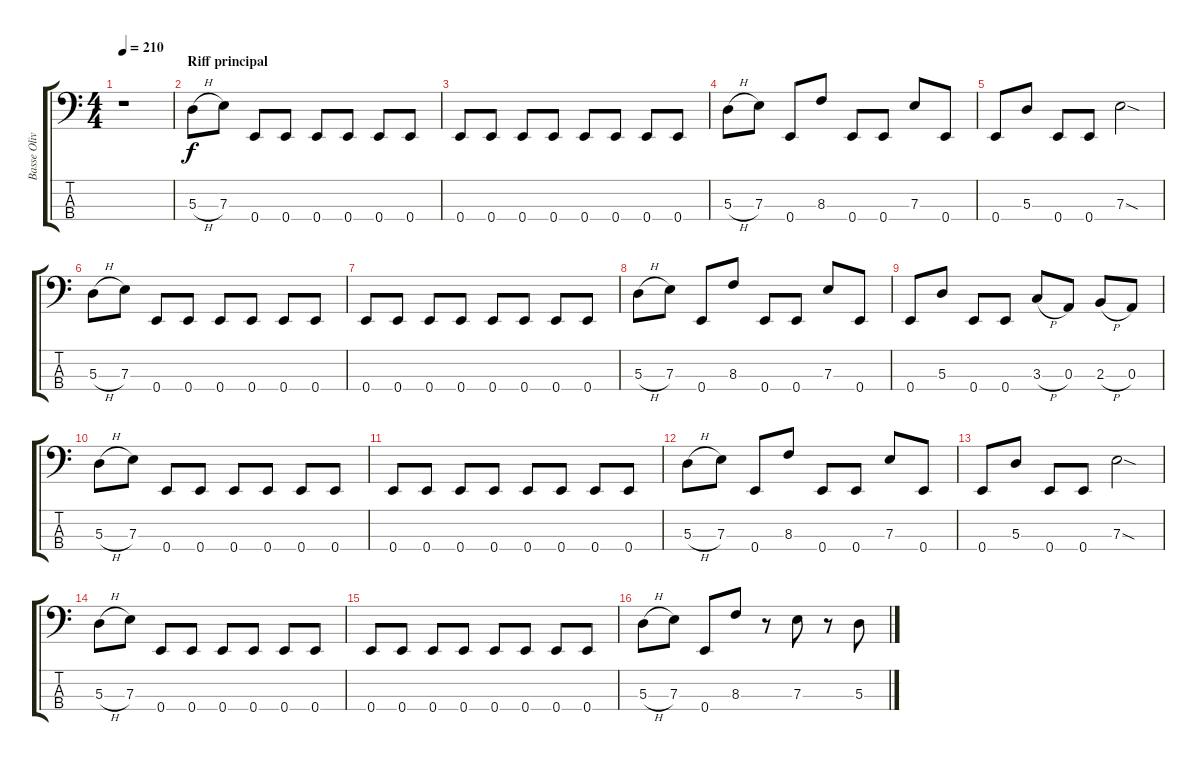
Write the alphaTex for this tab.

\track ("Basse Oliv" "Basse Oliv") {instrument electricbassfinger}
\staff {score tabs}
\tuning (G2 D2 A1 E1) {hide}
\ts (4 4)
\tempo 210
\clef f4
\ks c
r.1{dy f} |
\section ("" "Riff principal")
5.3{h}.8 7.3.8 0.4.8 0.4.8 0.4.8 0.4.8 0.4.8 0.4.8 |
0.4.8 0.4.8 0.4.8 0.4.8 0.4.8 0.4.8 0.4.8 0.4.8 |
5.3{h}.8 7.3.8 0.4.8 8.3.8 0.4.8 0.4.8 7.3.8 0.4.8 |
0.4.8 5.3.8 0.4.8 0.4.8 7.3{sod}.2 |
5.3{h}.8 7.3.8 0.4.8 0.4.8 0.4.8 0.4.8 0.4.8 0.4.8 |
0.4.8 0.4.8 0.4.8 0.4.8 0.4.8 0.4.8 0.4.8 0.4.8 |
5.3{h}.8 7.3.8 0.4.8 8.3.8 0.4.8 0.4.8 7.3.8 0.4.8 |
0.4.8 5.3.8 0.4.8 0.4.8 3.3{h}.8 0.3.8 2.3{h}.8 0.3.8 |
5.3{h}.8 7.3.8 0.4.8 0.4.8 0.4.8 0.4.8 0.4.8 0.4.8 |
0.4.8 0.4.8 0.4.8 0.4.8 0.4.8 0.4.8 0.4.8 0.4.8 |
5.3{h}.8 7.3.8 0.4.8 8.3.8 0.4.8 0.4.8 7.3.8 0.4.8 |
0.4.8 5.3.8 0.4.8 0.4.8 7.3{sod}.2 |
5.3{h}.8 7.3.8 0.4.8 0.4.8 0.4.8 0.4.8 0.4.8 0.4.8 |
0.4.8 0.4.8 0.4.8 0.4.8 0.4.8 0.4.8 0.4.8 0.4.8 |
5.3{h}.8 7.3.8 0.4.8 8.3.8 r.8 7.3.8 r.8 5.3.8
